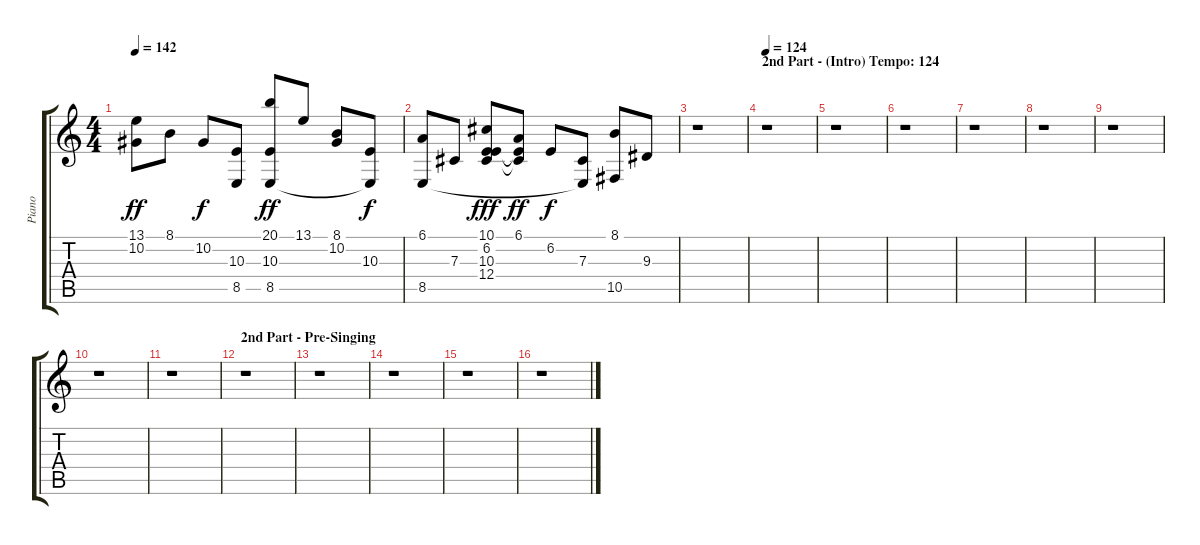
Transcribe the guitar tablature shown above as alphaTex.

\track ("Piano" "Piano") {instrument acousticgrandpiano}
\staff {score tabs}
\tuning (Eb4 Bb3 Gb3 Db3 Ab2 Eb2) {hide}
\ts (4 4)
\tempo 142
\clef g2
\ks c
(13.1 10.2).8{dy ff} 8.1.8 10.2.8{dy f} (10.3 8.5{t}).8 (20.1 10.3 8.5).8{dy ff} 13.1.8 (8.1 10.2).8 (10.3 8.5{t}).8{dy f} |
(6.1 8.5).8 7.3.8 (10.1 6.2 10.3 12.4).8{dy fff} (6.1 10.3{t} 12.4{t}).8{dy ff} 6.2.8{dy f} (7.3 8.5{t}).8 (8.1 10.5).8 9.3.8 |
r.1 |
\section ("" "2nd Part - (Intro) Tempo: 124")
\tempo 124
r.1 |
r.1 |
r.1 |
r.1 |
r.1 |
r.1 |
r.1 |
r.1 |
\section ("" "2nd Part - Pre-Singing")
r.1 |
r.1 |
r.1 |
r.1 |
r.1
